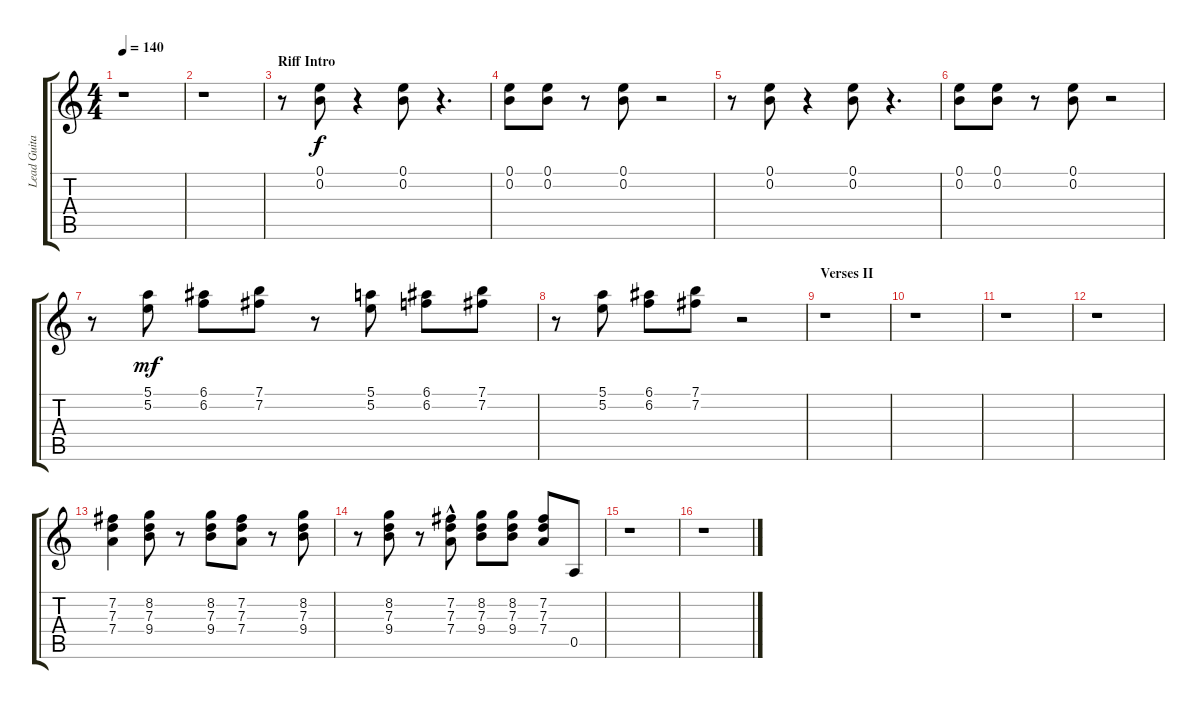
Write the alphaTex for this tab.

\track ("Lead Guitar" "Lead Guita") {instrument distortionguitar}
\staff {score tabs}
\tuning (E4 B3 G3 D3 A2 E2) {hide}
\ts (4 4)
\tempo 140
\clef g2
\ks c
r.1{dy mp} |
r.1 |
\section ("" "Riff Intro")
r.8 (0.1 0.2).8{dy f} r.4 (0.1 0.2).8 r.4{d} |
(0.1 0.2).8 (0.1 0.2).8 r.8 (0.1 0.2).8 r.2 |
r.8 (0.1 0.2).8 r.4 (0.1 0.2).8 r.4{d} |
(0.1 0.2).8 (0.1 0.2).8 r.8 (0.1 0.2).8 r.2 |
r.8 (5.1 5.2).8{dy mf} (6.1 6.2).8 (7.1 7.2).8 r.8 (5.1 5.2).8 (6.1 6.2).8 (7.1 7.2).8 |
r.8 (5.1 5.2).8 (6.1 6.2).8 (7.1 7.2).8 r.2 |
\section ("" "Verses II")
r.1 |
r.1 |
r.1 |
r.1 |
(7.2 7.3 7.4).4 (8.2 7.3 9.4).8 r.8 (8.2 7.3 9.4).8 (7.2 7.3 7.4).8 r.8 (8.2 7.3 9.4).8 |
r.8 (8.2 7.3 9.4).8 r.8 (7.2 7.3 7.4{hac}).8 (8.2 7.3 9.4).8 (8.2 7.3 9.4).8 (7.2 7.3 7.4).8 0.5.8 |
r.1 |
r.1
